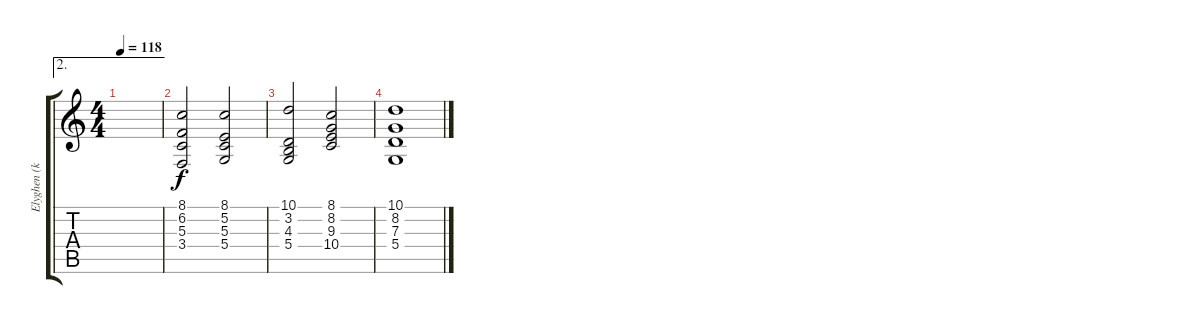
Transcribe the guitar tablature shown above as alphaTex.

\track ("Elyghen (keyboards)" "Elyghen (k") {instrument synthstrings1}
\staff {score tabs}
\tuning (E4 B3 G3 D3 A2 E2) {hide}
\ae 2
\ts (4 4)
\tempo 118
\clef g2
\ks c
|
(8.1 6.2 5.3 3.4).2{volume 8} (8.1 5.2 5.3 5.4).2 |
(10.1 3.2 4.3 5.4).2 (8.1 8.2 9.3 10.4).2 |
(10.1 8.2 7.3 5.4).1
